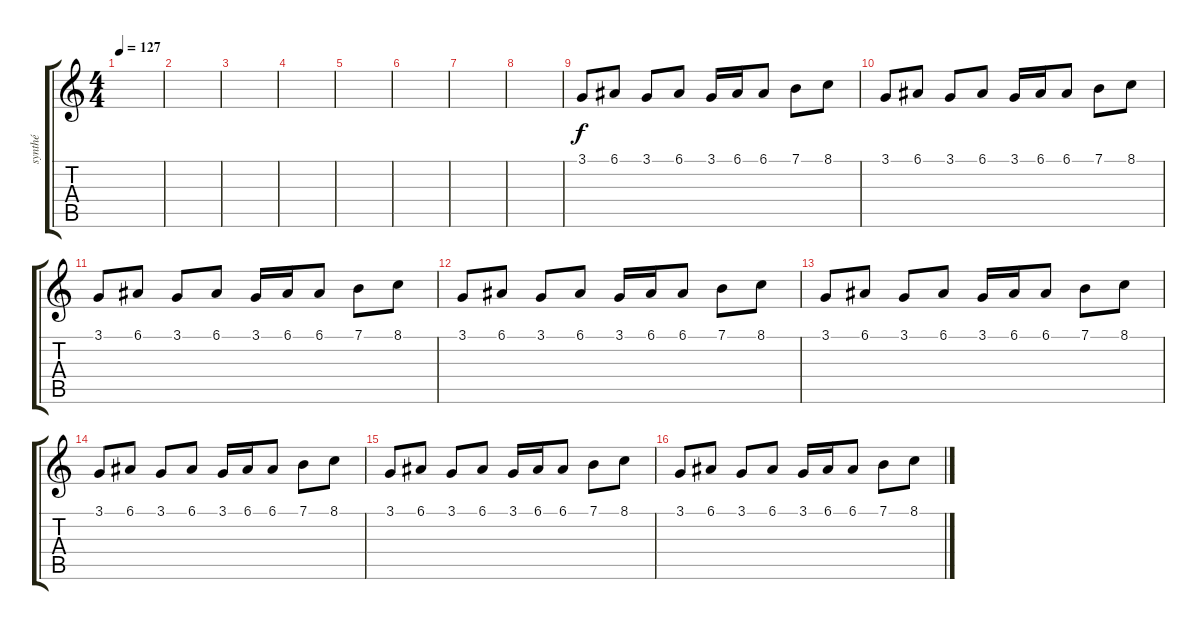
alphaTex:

\track ("synthé" "synthé") {instrument stringensemble1}
\staff {score tabs}
\tuning (E4 B3 G3 D3 A2 E2) {hide}
\ts (4 4)
\tempo 127
\clef g2
\ks c
|
|
|
|
|
|
|
|
3.1.8{volume 13 instrument lead1square} 6.1.8 3.1.8 6.1.8 3.1.16 6.1.16 6.1.8 7.1.8 8.1.8 |
3.1.8 6.1.8 3.1.8 6.1.8 3.1.16 6.1.16 6.1.8 7.1.8 8.1.8 |
3.1.8 6.1.8 3.1.8 6.1.8 3.1.16 6.1.16 6.1.8 7.1.8 8.1.8 |
3.1.8 6.1.8 3.1.8 6.1.8 3.1.16 6.1.16 6.1.8 7.1.8 8.1.8 |
3.1.8 6.1.8 3.1.8 6.1.8 3.1.16 6.1.16 6.1.8 7.1.8 8.1.8 |
3.1.8 6.1.8 3.1.8 6.1.8 3.1.16 6.1.16 6.1.8 7.1.8 8.1.8 |
3.1.8 6.1.8 3.1.8 6.1.8 3.1.16 6.1.16 6.1.8 7.1.8 8.1.8 |
3.1.8 6.1.8 3.1.8 6.1.8 3.1.16 6.1.16 6.1.8 7.1.8 8.1.8
